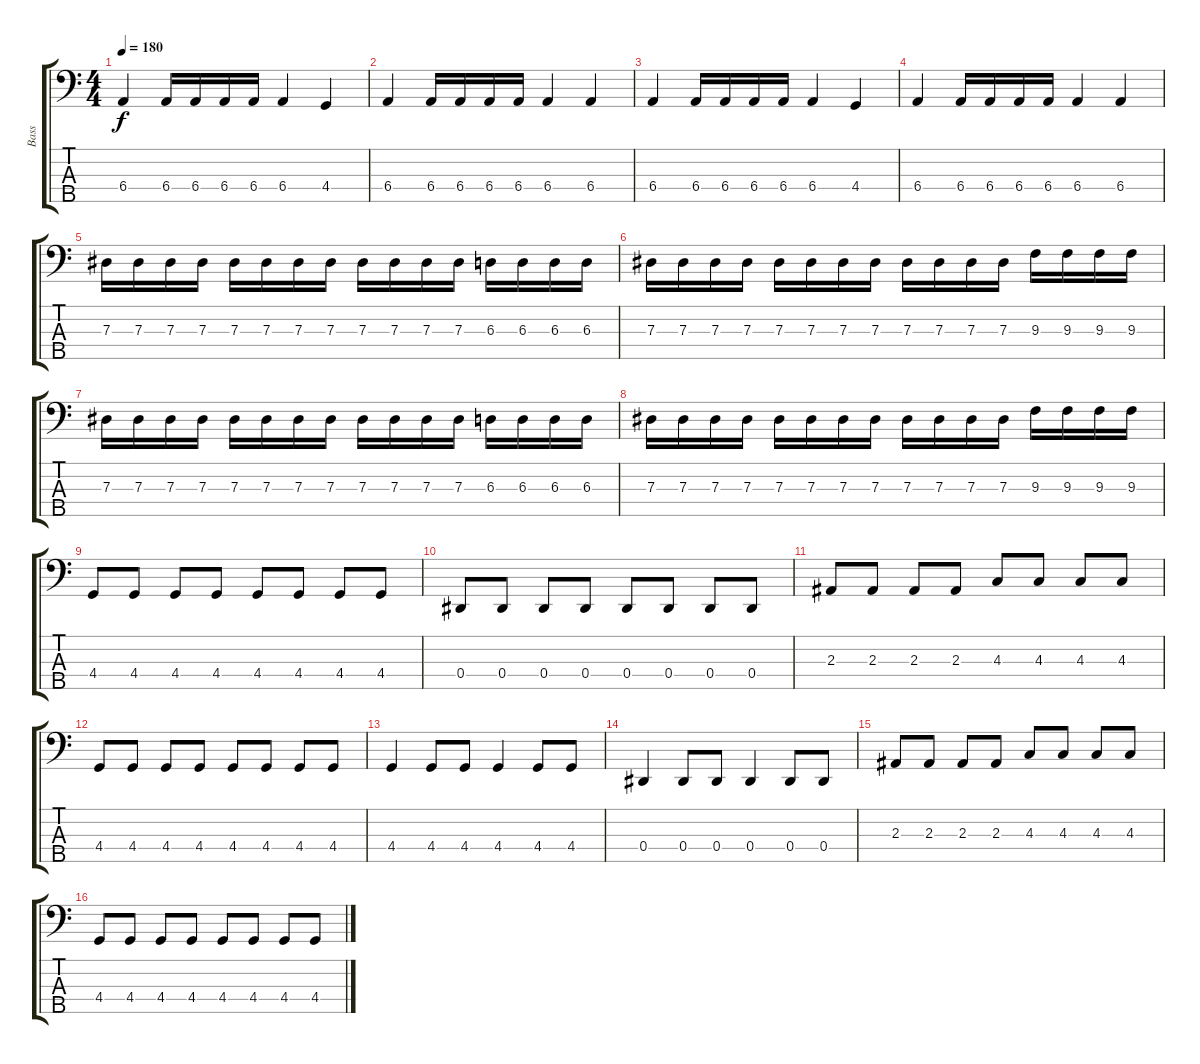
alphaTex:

\track ("Bass" "Bass") {instrument electricbasspick}
\staff {score tabs}
\tuning (Gb2 Db2 Ab1 Eb1 Bb0) {hide}
\ts (4 4)
\tempo 180
\clef f4
\ks c
6.4.4{dy f} 6.4.16 6.4.16 6.4.16 6.4.16 6.4.4 4.4.4 |
6.4.4 6.4.16 6.4.16 6.4.16 6.4.16 6.4.4 6.4.4 |
6.4.4 6.4.16 6.4.16 6.4.16 6.4.16 6.4.4 4.4.4 |
6.4.4 6.4.16 6.4.16 6.4.16 6.4.16 6.4.4 6.4.4 |
7.3.16 7.3.16 7.3.16 7.3.16 7.3.16 7.3.16 7.3.16 7.3.16 7.3.16 7.3.16 7.3.16 7.3.16 6.3.16 6.3.16 6.3.16 6.3.16 |
7.3.16 7.3.16 7.3.16 7.3.16 7.3.16 7.3.16 7.3.16 7.3.16 7.3.16 7.3.16 7.3.16 7.3.16 9.3.16 9.3.16 9.3.16 9.3.16 |
7.3.16 7.3.16 7.3.16 7.3.16 7.3.16 7.3.16 7.3.16 7.3.16 7.3.16 7.3.16 7.3.16 7.3.16 6.3.16 6.3.16 6.3.16 6.3.16 |
7.3.16 7.3.16 7.3.16 7.3.16 7.3.16 7.3.16 7.3.16 7.3.16 7.3.16 7.3.16 7.3.16 7.3.16 9.3.16 9.3.16 9.3.16 9.3.16 |
4.4.8 4.4.8 4.4.8 4.4.8 4.4.8 4.4.8 4.4.8 4.4.8 |
0.4.8 0.4.8 0.4.8 0.4.8 0.4.8 0.4.8 0.4.8 0.4.8 |
2.3.8 2.3.8 2.3.8 2.3.8 4.3.8 4.3.8 4.3.8 4.3.8 |
4.4.8 4.4.8 4.4.8 4.4.8 4.4.8 4.4.8 4.4.8 4.4.8 |
4.4.4 4.4.8 4.4.8 4.4.4 4.4.8 4.4.8 |
0.4.4 0.4.8 0.4.8 0.4.4 0.4.8 0.4.8 |
2.3.8 2.3.8 2.3.8 2.3.8 4.3.8 4.3.8 4.3.8 4.3.8 |
4.4.8 4.4.8 4.4.8 4.4.8 4.4.8 4.4.8 4.4.8 4.4.8
